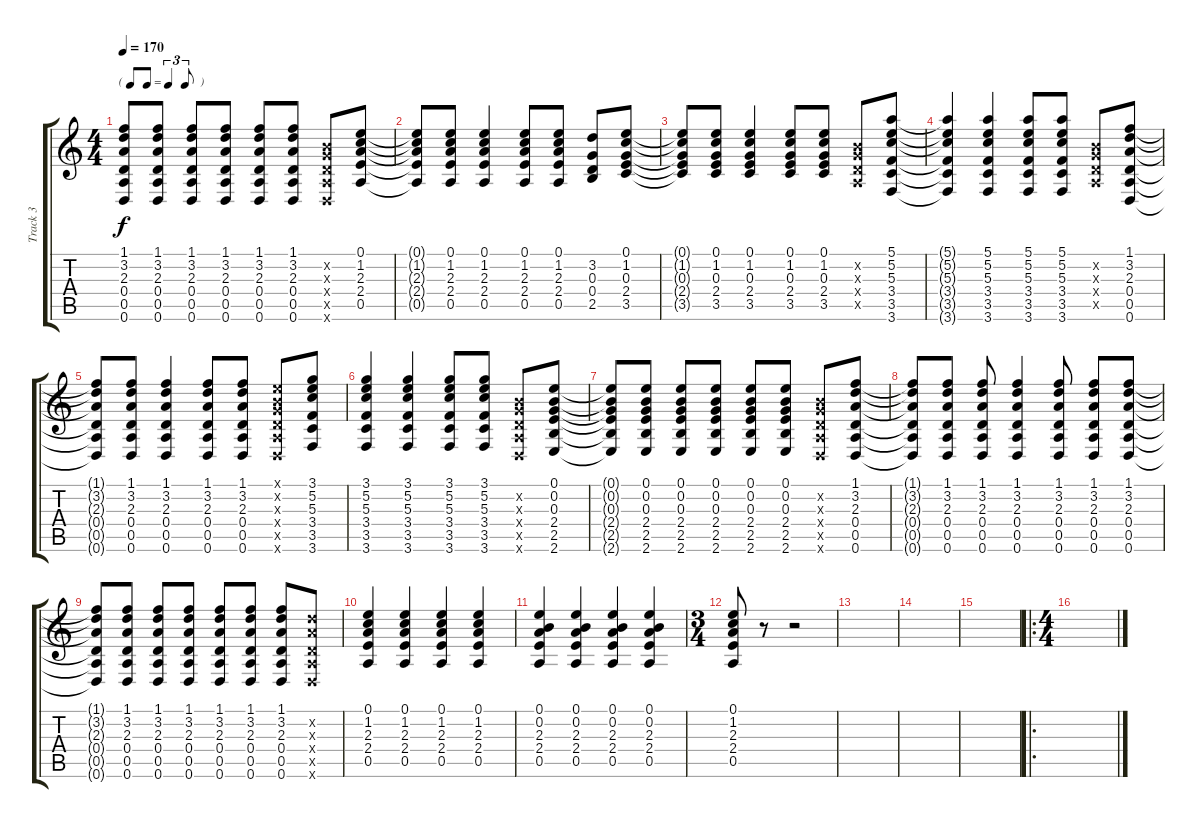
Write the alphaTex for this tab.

\track ("Track 3" "Track 3") {instrument electricguitarjazz}
\staff {score tabs}
\tuning (E4 B3 G3 D3 A2 D2) {hide}
\ts (4 4)
\tf triplet8th
\tempo 170
\clef g2
\ks c
(1.1{t} 3.2{t} 2.3{t} 0.4{t} 0.5{t} 0.6{t}).8{dy f} (1.1 3.2 2.3 0.4 0.5 0.6).8 (1.1 3.2 2.3 0.4 0.5 0.6).8 (1.1 3.2 2.3 0.4 0.5 0.6).8 (1.1 3.2 2.3 0.4 0.5 0.6).8 (1.1 3.2 2.3 0.4 0.5 0.6).8 (0.2{x} 0.3{x} 0.4{x} 0.5{x} 0.6{x}).8 (0.1 1.2 2.3 2.4 0.5).8 |
(0.1{t} 1.2{t} 2.3{t} 2.4{t} 0.5{t}).8 (0.1 1.2 2.3 2.4 0.5).8 (0.1 1.2 2.3 2.4 0.5).4 (0.1 1.2 2.3 2.4 0.5).8 (0.1 1.2 2.3 2.4 0.5).8 (3.2 0.3 0.4 2.5).8 (0.1 1.2 0.3 2.4 3.5).8 |
(0.1{t} 1.2{t} 0.3{t} 2.4{t} 3.5{t}).8 (0.1 1.2 0.3 2.4 3.5).8 (0.1 1.2 0.3 2.4 3.5).4 (0.1 1.2 0.3 2.4 3.5).8 (0.1 1.2 0.3 2.4 3.5).8 (0.2{x} 0.3{x} 0.4{x} 0.5{x}).8 (5.1 5.2 5.3 3.4 3.5 3.6).8 |
(5.1{t} 5.2{t} 5.3{t} 3.4{t} 3.5{t} 3.6{t}).4 (5.1 5.2 5.3 3.4 3.5 3.6).4 (5.1 5.2 5.3 3.4 3.5 3.6).8 (5.1 5.2 5.3 3.4 3.5 3.6).8 (0.2{x} 0.3{x} 0.4{x} 0.5{x}).8 (1.1 3.2 2.3 0.4 0.5 0.6).8 |
(1.1{t} 3.2{t} 2.3{t} 0.4{t} 0.5{t} 0.6{t}).8 (1.1 3.2 2.3 0.4 0.5 0.6).8 (1.1 3.2 2.3 0.4 0.5 0.6).4 (1.1 3.2 2.3 0.4 0.5 0.6).8 (1.1 3.2 2.3 0.4 0.5 0.6).8 (0.1{x} 0.2{x} 0.3{x} 0.4{x} 0.5{x} 0.6{x}).8 (3.1 5.2 5.3 3.4 3.5 3.6).8 |
(3.1 5.2 5.3 3.4 3.5 3.6).4 (3.1 5.2 5.3 3.4 3.5 3.6).4 (3.1 5.2 5.3 3.4 3.5 3.6).8 (3.1 5.2 5.3 3.4 3.5 3.6).8 (0.2{x} 0.3{x} 0.4{x} 0.5{x} 0.6{x}).8 (0.1 0.2 0.3 2.4 2.5 2.6).8 |
(0.1{t} 0.2{t} 0.3{t} 2.4{t} 2.5{t} 2.6{t}).8 (0.1 0.2 0.3 2.4 2.5 2.6).8 (0.1 0.2 0.3 2.4 2.5 2.6).8 (0.1 0.2 0.3 2.4 2.5 2.6).8 (0.1 0.2 0.3 2.4 2.5 2.6).8 (0.1 0.2 0.3 2.4 2.5 2.6).8 (0.2{x} 0.3{x} 0.4{x} 0.5{x} 0.6{x}).8 (1.1 3.2 2.3 0.4 0.5 0.6).8 |
(1.1{t} 3.2{t} 2.3{t} 0.4{t} 0.5{t} 0.6{t}).8 (1.1 3.2 2.3 0.4 0.5 0.6).8 (1.1 3.2 2.3 0.4 0.5 0.6).8 (1.1 3.2 2.3 0.4 0.5 0.6).4 (1.1 3.2 2.3 0.4 0.5 0.6).8 (1.1 3.2 2.3 0.4 0.5 0.6).8 (1.1 3.2 2.3 0.4 0.5 0.6).8 |
(1.1{t} 3.2{t} 2.3{t} 0.4{t} 0.5{t} 0.6{t}).8 (1.1 3.2 2.3 0.4 0.5 0.6).8 (1.1 3.2 2.3 0.4 0.5 0.6).8 (1.1 3.2 2.3 0.4 0.5 0.6).8 (1.1 3.2 2.3 0.4 0.5 0.6).8 (1.1 3.2 2.3 0.4 0.5 0.6).8 (1.1 3.2 2.3 0.4 0.5 0.6).8 (3.2{x} 2.3{x} 0.4{x} 0.5{x} 0.6{x}).8 |
(0.1 1.2 2.3 2.4 0.5).4 (0.1 1.2 2.3 2.4 0.5).4 (0.1 1.2 2.3 2.4 0.5).4 (0.1 1.2 2.3 2.4 0.5).4 |
(0.1 0.2 2.3 2.4 0.5).4 (0.1 0.2 2.3 2.4 0.5).4 (0.1 0.2 2.3 2.4 0.5).4 (0.1 0.2 2.3 2.4 0.5).4 |
\ts (3 4)
(0.1 1.2 2.3 2.4 0.5).8 r.8 r.2 |
|
|
|
\ro
\ts (4 4)
